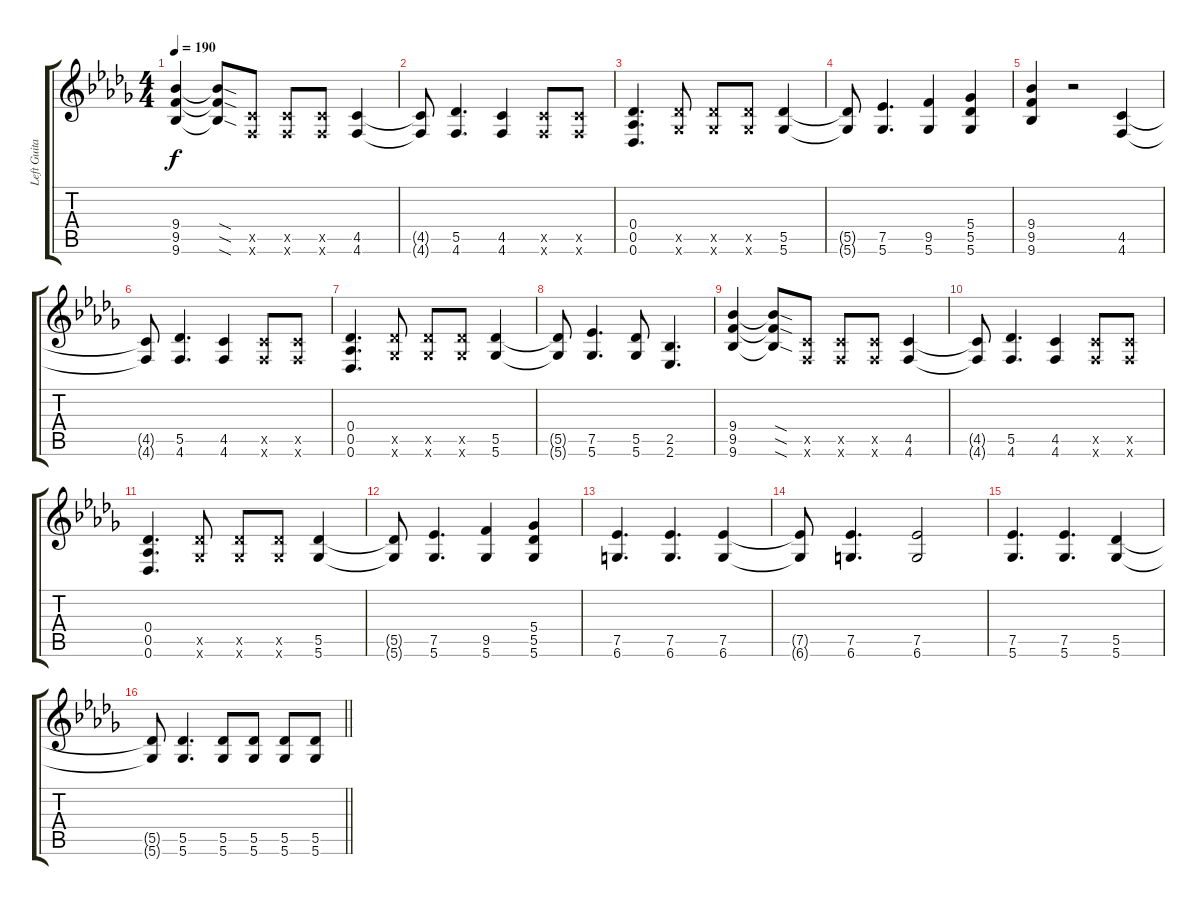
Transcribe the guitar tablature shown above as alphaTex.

\track ("Left Guitar" "Left Guita") {instrument distortionguitar}
\staff {score tabs}
\tuning (Eb4 Bb3 Gb3 Db3 Ab2 Db2) {hide}
\ts (4 4)
\tempo 190
\clef g2
\ks db
(9.4 9.5 9.6).4{dy f} (9.4{sod t} 9.5{sod t} 9.6{sod t}).8 (4.5{x} 4.6{x}).8 (4.5{x} 4.6{x}).8 (4.5{x} 4.6{x}).8 (4.5 4.6).4 |
(4.5{t} 4.6{t}).8 (5.5 4.6).4{d} (4.5 4.6).4 (4.5{x} 4.6{x}).8 (4.5{x} 4.6{x}).8 |
(0.4 0.5 0.6).4{d} (5.5{x} 5.6{x}).8 (5.5{x} 5.6{x}).8 (5.5{x} 5.6{x}).8 (5.5 5.6).4 |
(5.5{t} 5.6{t}).8 (7.5 5.6).4{d} (9.5 5.6).4 (5.4 5.5 5.6).4 |
(9.4 9.5 9.6).4 r.2 (4.5 4.6).4 |
(4.5{t} 4.6{t}).8 (5.5 4.6).4{d} (4.5 4.6).4 (4.5{x} 4.6{x}).8 (4.5{x} 4.6{x}).8 |
(0.4 0.5 0.6).4{d} (5.5{x} 5.6{x}).8 (5.5{x} 5.6{x}).8 (5.5{x} 5.6{x}).8 (5.5 5.6).4 |
(5.5{t} 5.6{t}).8 (7.5 5.6).4{d} (5.5 5.6).8 (2.5 2.6).4{d} |
(9.4 9.5 9.6).4 (9.4{sod t} 9.5{sod t} 9.6{sod t}).8 (4.5{x} 4.6{x}).8 (4.5{x} 4.6{x}).8 (4.5{x} 4.6{x}).8 (4.5 4.6).4 |
(4.5{t} 4.6{t}).8 (5.5 4.6).4{d} (4.5 4.6).4 (4.5{x} 4.6{x}).8 (4.5{x} 4.6{x}).8 |
(0.4 0.5 0.6).4{d} (5.5{x} 5.6{x}).8 (5.5{x} 5.6{x}).8 (5.5{x} 5.6{x}).8 (5.5 5.6).4 |
(5.5{t} 5.6{t}).8 (7.5 5.6).4{d} (9.5 5.6).4 (5.4 5.5 5.6).4 |
(7.5 6.6).4{d} (7.5 6.6).4{d} (7.5 6.6).4 |
(7.5{t} 6.6{t}).8 (7.5 6.6).4{d} (7.5 6.6).2 |
(7.5 5.6).4{d} (7.5 5.6).4{d} (5.5 5.6).4 |
\barLineRight lightlight
(5.5{t} 5.6{t}).8 (5.5 5.6).4{d} (5.5 5.6).8 (5.5 5.6).8 (5.5 5.6).8 (5.5 5.6).8
